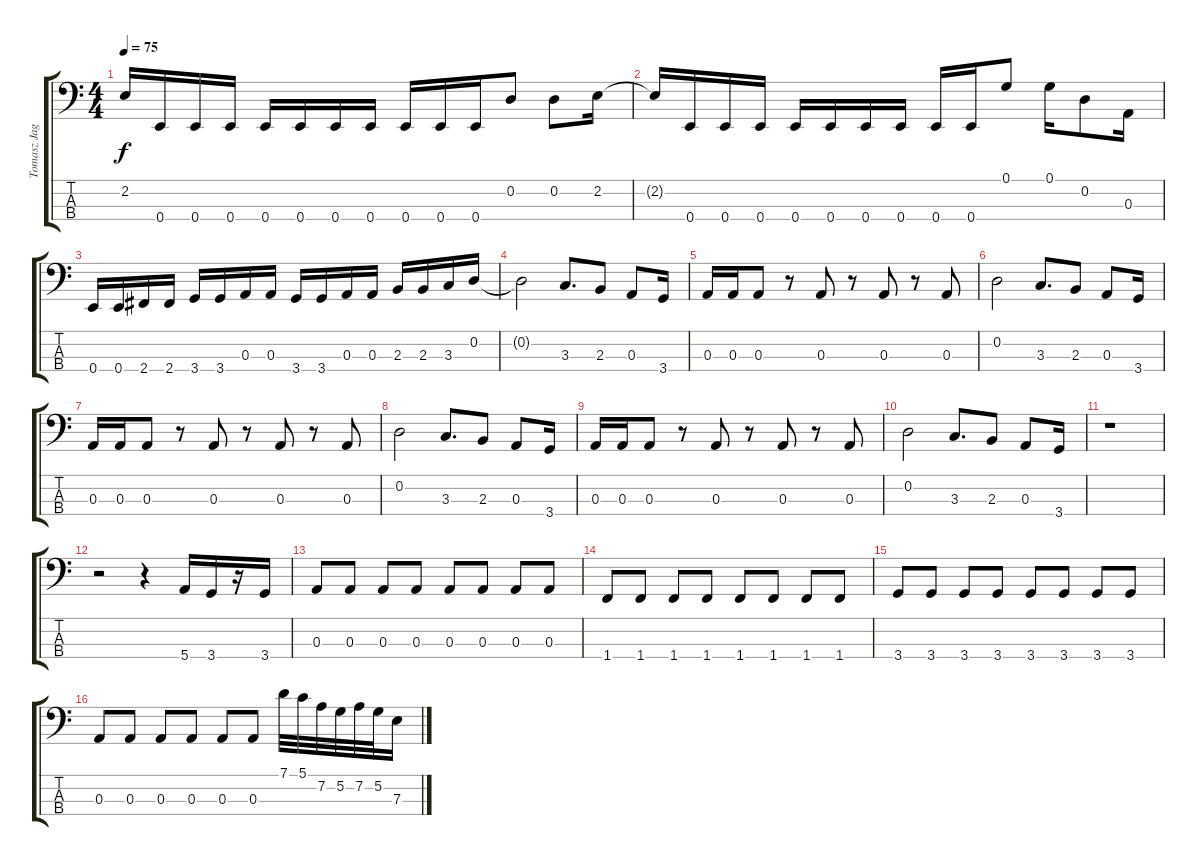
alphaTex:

\track ("Tomasz Jaguś" "Tomasz Jag") {instrument electricbassfinger}
\staff {score tabs}
\tuning (G2 D2 A1 E1) {hide}
\ts (4 4)
\tempo 75
\clef f4
\ks c
2.2{t}.16{dy f} 0.4.16 0.4.16 0.4.16 0.4.16 0.4.16 0.4.16 0.4.16 0.4.16 0.4.16 0.4.16 0.2.8 0.2.8 2.2.16 |
2.2{t}.16 0.4.16 0.4.16 0.4.16 0.4.16 0.4.16 0.4.16 0.4.16 0.4.16 0.4.16 0.1.8 0.1.16 0.2.8 0.3.16 |
0.4.16 0.4.16 2.4.16 2.4.16 3.4.16 3.4.16 0.3.16 0.3.16 3.4.16 3.4.16 0.3.16 0.3.16 2.3.16 2.3.16 3.3.16 0.2.16 |
0.2{t}.2 3.3.8{d} 2.3.8 0.3.8 3.4.16 |
0.3.16 0.3.16 0.3.8 r.8 0.3.8 r.8 0.3.8 r.8 0.3.8 |
0.2.2 3.3.8{d} 2.3.8 0.3.8 3.4.16 |
0.3.16 0.3.16 0.3.8 r.8 0.3.8 r.8 0.3.8 r.8 0.3.8 |
0.2.2 3.3.8{d} 2.3.8 0.3.8 3.4.16 |
0.3.16 0.3.16 0.3.8 r.8 0.3.8 r.8 0.3.8 r.8 0.3.8 |
0.2.2 3.3.8{d} 2.3.8 0.3.8 3.4.16 |
r.1 |
r.2 r.4 5.4.16 3.4.16 r.16 3.4.16 |
0.3.8 0.3.8 0.3.8 0.3.8 0.3.8 0.3.8 0.3.8 0.3.8 |
1.4.8 1.4.8 1.4.8 1.4.8 1.4.8 1.4.8 1.4.8 1.4.8 |
3.4.8 3.4.8 3.4.8 3.4.8 3.4.8 3.4.8 3.4.8 3.4.8 |
0.3.8 0.3.8 0.3.8 0.3.8 0.3.8 0.3.8 7.1.32 5.1.32 7.2.32 5.2.32 7.2.32 5.2.32 7.3.16
